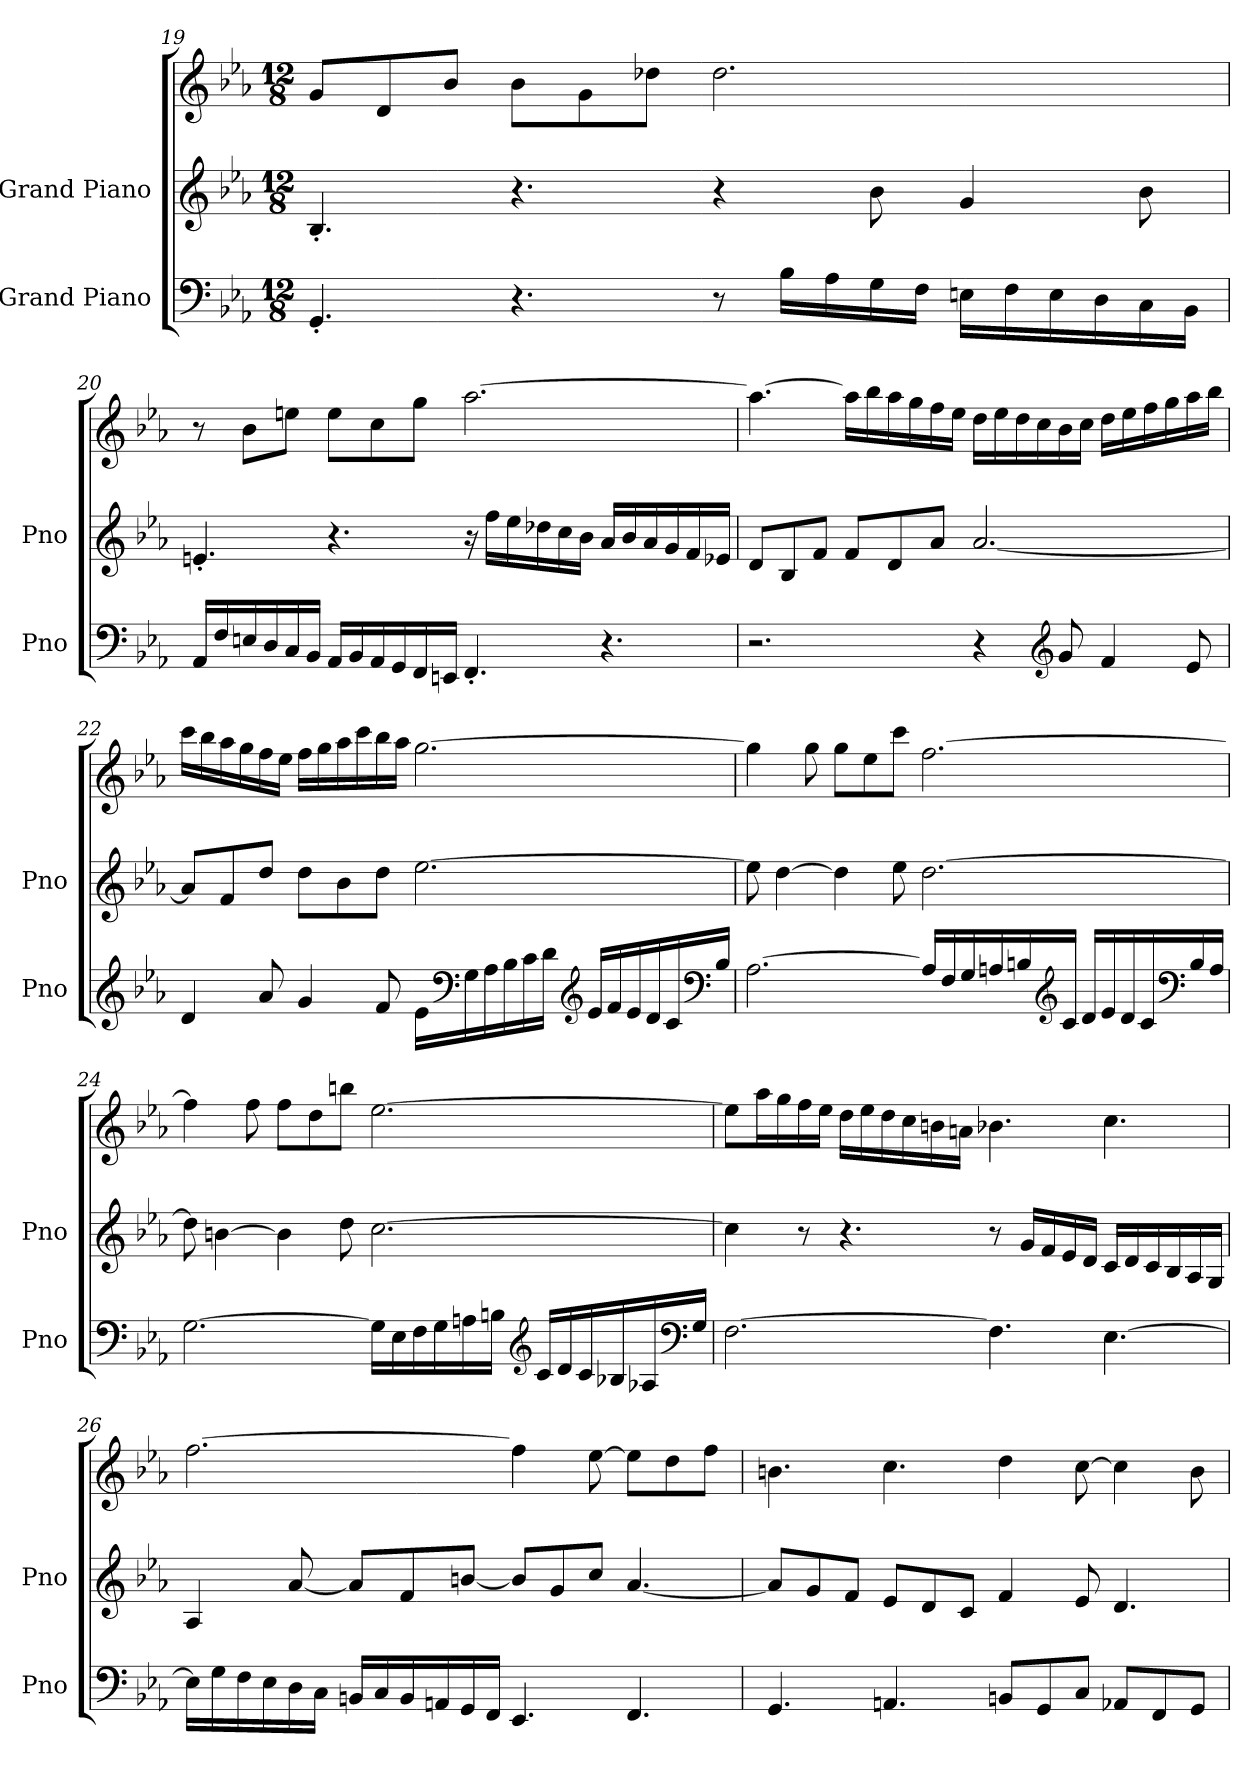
**kern	**kern	**kern
*part2	*part1	*part1
*staff3	*staff2	*staff1
*I"Grand Piano	*I"Grand Piano	*
*I'Pno	*I'Pno	*
*clefF4	*clefG2	*clefG2
*k[b-e-a-]	*k[b-e-a-]	*k[b-e-a-]
*M12/8	*M12/8	*M12/8
=19	=19	=19
4.GG'/	4.B-'/	8g/L
.	.	8d/
.	.	8b-/J
4.r	4.r	8b-\L
.	.	8g\
.	.	8dd-X\J
8r	4r	2.dd-\
16B-\LL	.	.
16A-\	.	.
16G\	8b-\	.
16F\JJ	.	.
16En\LL	4g/	.
16F\	.	.
16E\	.	.
16D\	.	.
16C\	8b-\	.
16BB-\JJ	.	.
!!LO:LB:g=z
=20	=20	=20
16AA-/LL	4.en'/	8r
16F/	.	.
16En/	.	8b-\L
16D/	.	.
16C/	.	8een\J
16BB-/JJ	.	.
16AA-/LL	4.r	8ee\L
16BB-/	.	.
16AA-/	.	8cc\
16GG/	.	.
16FF/	.	8gg\J
16EEn/JJ	.	.
4.FF'/	16r	[2.aa-\
.	16ff\LL	.
.	16ee-\	.
.	16dd-X\	.
.	16cc\	.
.	16b-\JJ	.
4.r	16a-/LL	.
.	16b-/	.
.	16a-/	.
.	16g/	.
.	16f/	.
.	16e-X/JJ	.
!!LO:LB:g=z
=21	=21	=21
2.r	8d/L	4.aa-\_
.	8B-/	.
.	8f/J	.
.	8f/L	16aa-\LL]
.	.	16bb-\
.	8d/	16aa-\
.	.	16gg\
.	8a-/J	16ff\
.	.	16ee-\JJ
4r	[2.a-/	16dd\LL
.	.	16ee-\
.	.	16dd\
.	.	16cc\
*clefG2	*	*
8g/	.	16b-\
.	.	16cc\JJ
4f/	.	16dd\LL
.	.	16ee-\
.	.	16ff\
.	.	16gg\
8e-/	.	16aa-\
.	.	16bb-\JJ
!!LO:LB:g=z
=22	=22	=22
4d/	8a-/L]	16ccc\LL
.	.	16bb-\
.	8f/	16aa-\
.	.	16gg\
8a-/	8dd/J	16ff\
.	.	16ee-\JJ
4g/	8dd\L	16ff\LL
.	.	16gg\
.	8b-\	16aa-\
.	.	16ccc\
8f/	8dd\J	16bb-\
.	.	16aa-\JJ
16e-\LL	[2.ee-\	[2.gg\
*clefF4	*	*
16G\	.	.
16A-\	.	.
16B-\	.	.
16c\	.	.
16d\JJ	.	.
*clefG2	*	*
16e-/LL	.	.
16f/	.	.
16e-/	.	.
16d/	.	.
16c/	.	.
*clefF4	*	*
16B-/JJ	.	.
!!LO:PB:g=z
=23	=23	=23
[2.A-\	8ee-\]	4gg\]
.	[4dd\	.
.	.	8gg\
.	4dd\]	8gg\L
.	.	8ee-\
.	8ee-\	8ccc\J
16A-/LL]	[2.dd\	[2.ff\
16F/	.	.
16G/	.	.
16An/	.	.
16Bn/	.	.
*clefG2	*	*
16c/JJ	.	.
16d/LL	.	.
16e-/	.	.
16d/	.	.
16c/	.	.
*clefF4	*	*
16B/	.	.
16A/JJ	.	.
!!LO:LB:g=z
=24	=24	=24
[2.G\	8dd\]	4ff\]
.	[4bn\	.
.	.	8ff\
.	4b\]	8ff\L
.	.	8dd\
.	8dd\	8bbn\J
16G\LL]	[2.cc\	[2.ee-\
16E-\	.	.
16F\	.	.
16G\	.	.
16An\	.	.
16Bn\JJ	.	.
*clefG2	*	*
16c/LL	.	.
16d/	.	.
16c/	.	.
16B-X/	.	.
16A-X/	.	.
*clefF4	*	*
16G/JJ	.	.
!!LO:LB:g=z
=25	=25	=25
[2.F\	4cc\]	8ee-\L]
.	.	16aa-\L
.	.	16gg\
.	8r	16ff\
.	.	16ee-\JJ
.	4.r	16dd\LL
.	.	16ee-\
.	.	16dd\
.	.	16cc\
.	.	16bn\
.	.	16an\JJ
4.F\]	8r	4.b-X\
.	16g/LL	.
.	16f/	.
.	16e-/	.
.	16d/JJ	.
[4.E-\	16c/LL	4.cc\
.	16d/	.
.	16c/	.
.	16B-/	.
.	16A-/	.
.	16G/JJ	.
!!LO:LB:g=z
=26	=26	=26
16E-\LL]	4A-/	[2.ff\
16G\	.	.
16F\	.	.
16E-\	.	.
16D\	[8a-/	.
16C\JJ	.	.
16BBn/LL	8a-/L]	.
16C/	.	.
16BB/	8f/	.
16AAn/	.	.
16GG/	[8bn/J	.
16FF/JJ	.	.
4.EE-/	8b/L]	4ff\]
.	8g/	.
.	8cc/J	[8ee-\
4.FF/	[4.a-/	8ee-\L]
.	.	8dd\
.	.	8ff\J
=27	=27	=27
4.GG/	8a-/L]	4.bn\
.	8g/	.
.	8f/J	.
4.AAn/	8e-/L	4.cc\
.	8d/	.
.	8c/J	.
8BBn/L	4f/	4dd\
8GG/	.	.
8C/J	8e-/	[8cc\
8AA-X/L	4.d/	4cc\]
8FF/	.	.
8GG/J	.	8b\
=	=	=
*-	*-	*-
